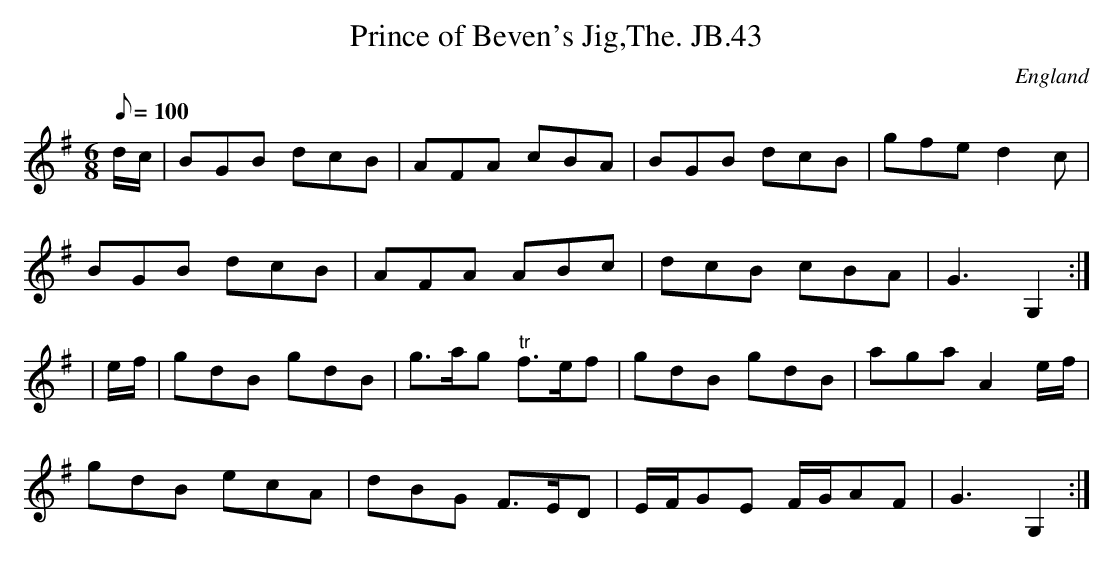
X:1
T:Prince of Beven's Jig,The. JB.43
M:6/8
L:1/8
Q:100
O:England
K:G
d/c/|BGB dcB|AFA cBA|BGB dcB|gfed2c|!
BGB dcB|AFA ABc|dcB cBA|G3G,2:|!
|e/f/|gdB gdB|g>ag "tr"f>ef|gdB gdB|agaA2e/f/|!
gdB ecA|dBG F>ED|E/F/GE F/G/AF|G3G,2:|]
